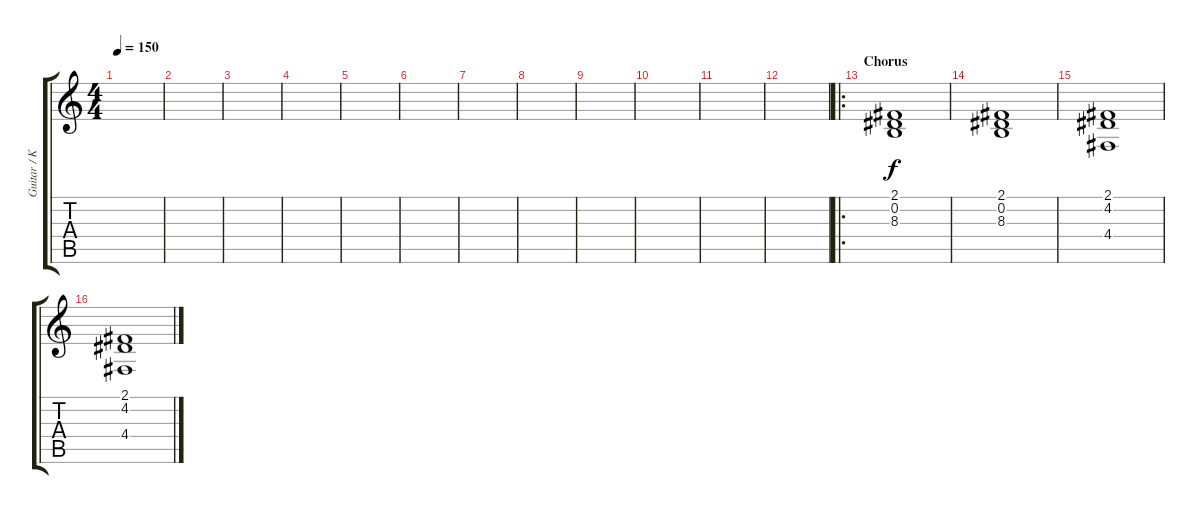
\track ("Guitar / Keyboard" "Guitar / K") {instrument tremolostrings}
\staff {score tabs}
\tuning (E4 B3 G3 D3 A2 E2) {hide}
\ts (4 4)
\tempo 150
\clef g2
\ks c
|
|
|
|
|
|
|
|
|
|
|
|
\ro
\section ("" "Chorus")
(2.1 0.2 8.3).1 |
(2.1 0.2 8.3).1 |
(2.1 4.2 4.4).1 |
(2.1 4.2 4.4).1
